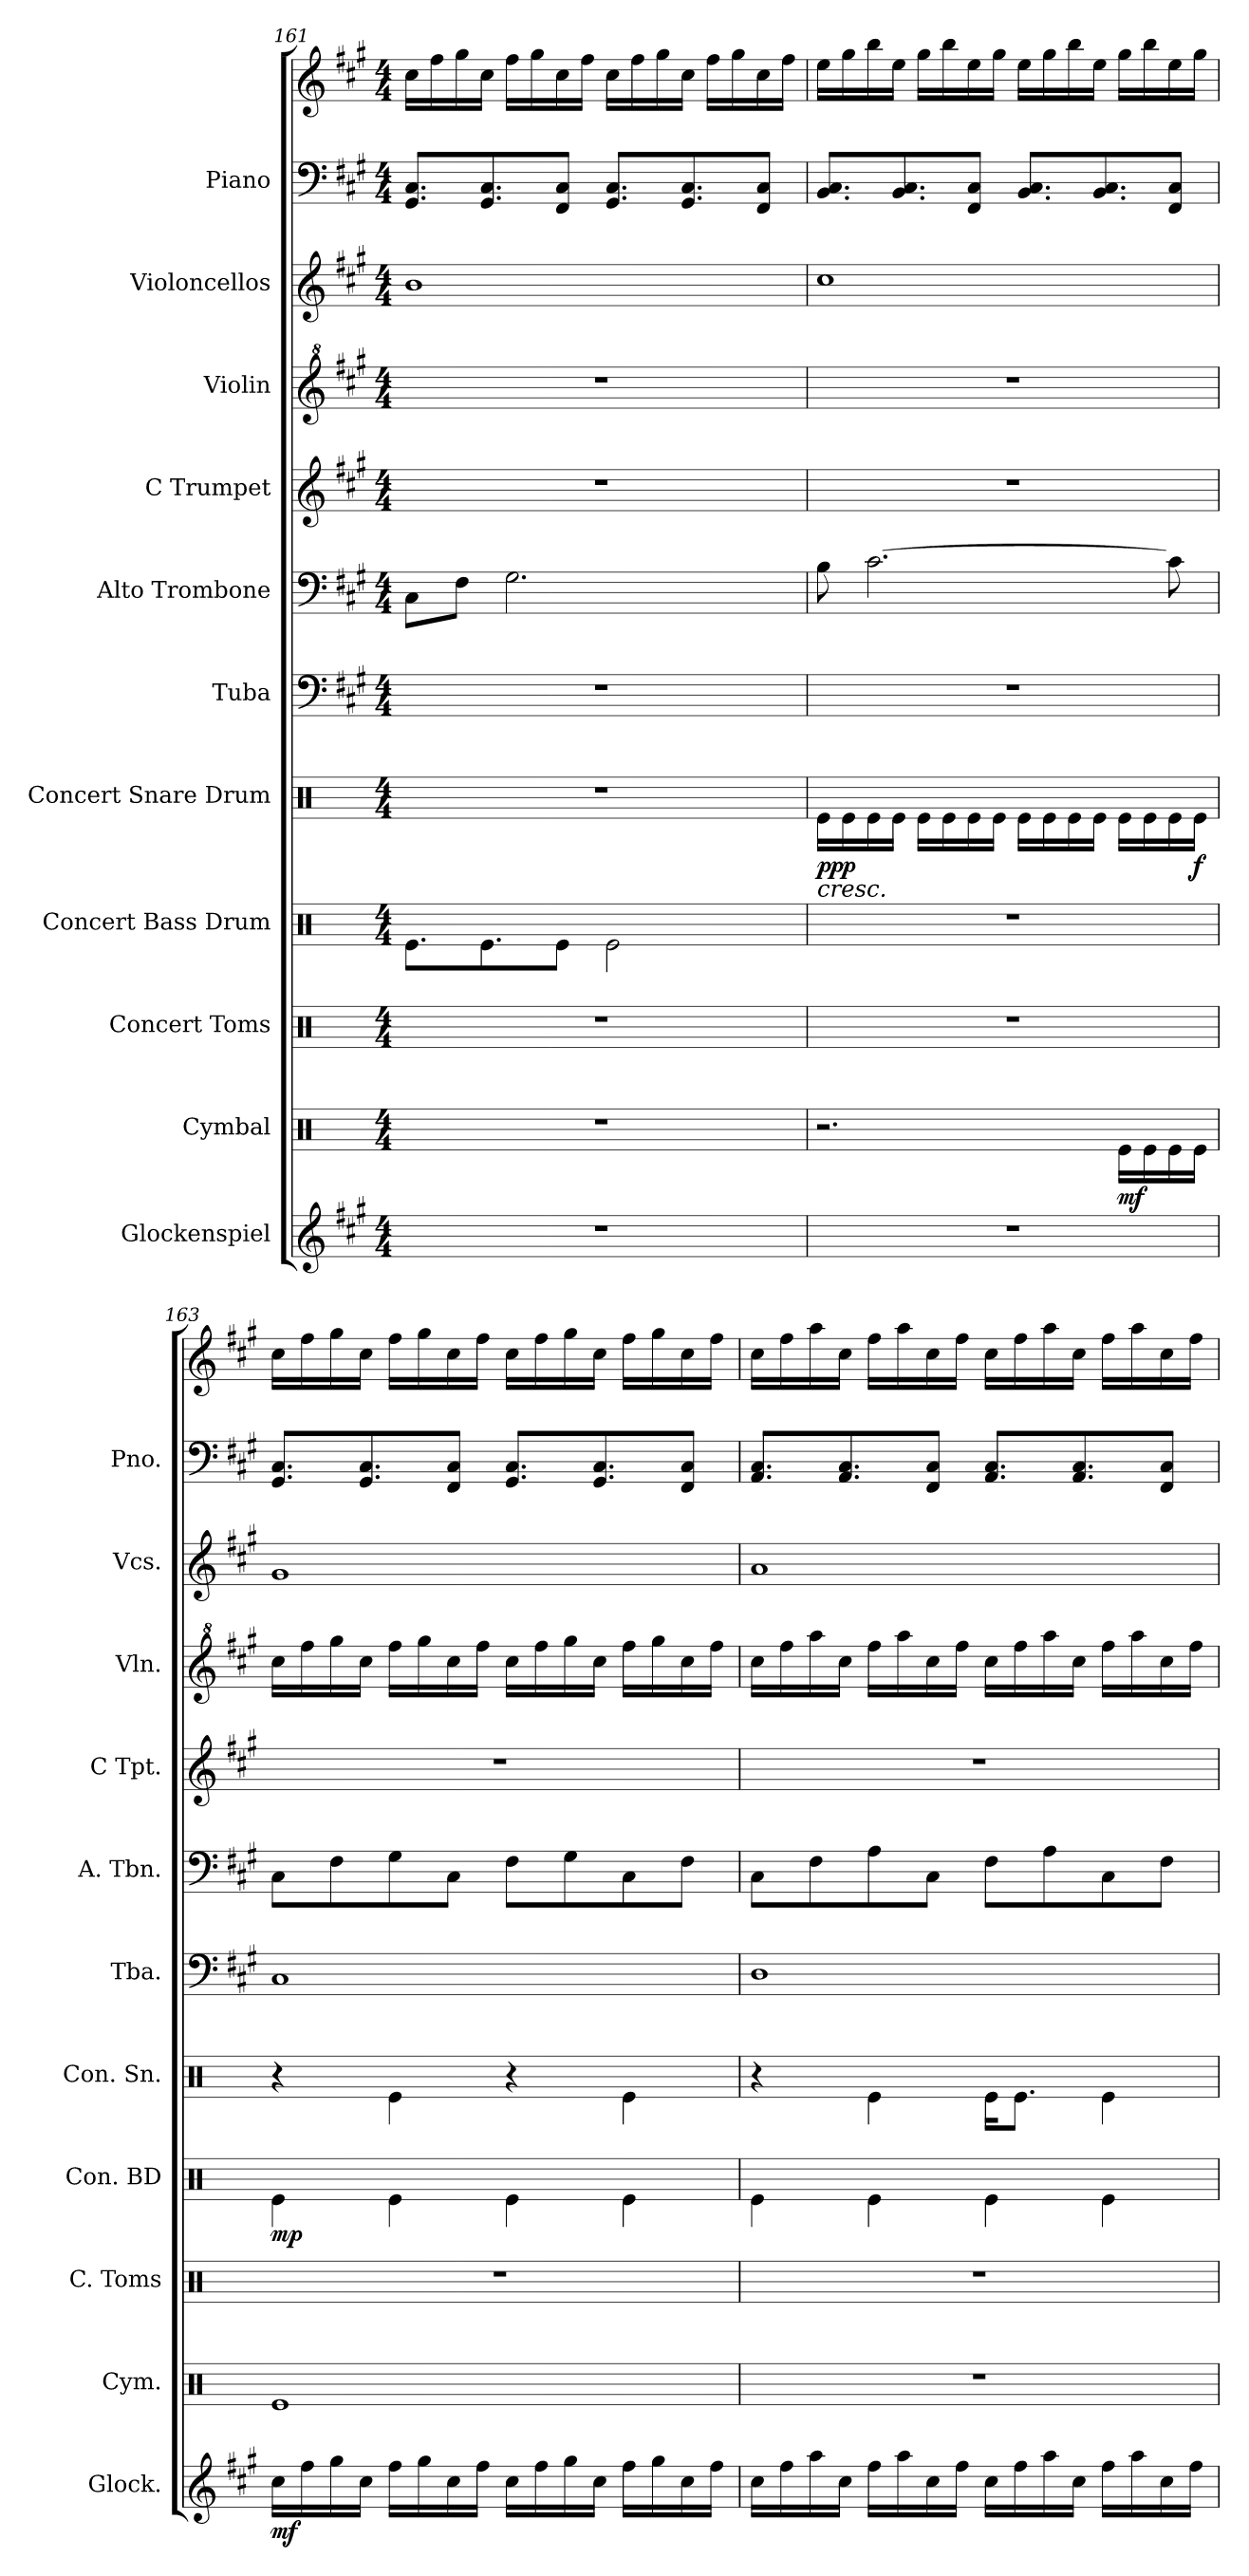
**kern	**dynam	**kern	**dynam	**kern	**kern	**dynam	**kern	**dynam	**kern	**kern	**kern	**kern	**kern	**kern	**kern
*part11	*part11	*part10	*part10	*part9	*part8	*part8	*part7	*part7	*part6	*part5	*part4	*part3	*part2	*part1	*part1
*staff12	*staff12	*staff11	*staff11	*staff10	*staff9	*staff9	*staff8	*staff8	*staff7	*staff6	*staff5	*staff4	*staff3	*staff2	*staff1
*I"Glockenspiel	*	*I"Cymbal	*	*I"Concert Toms	*I"Concert Bass Drum	*	*I"Concert Snare Drum	*	*I"Tuba	*I"Alto Trombone	*I"C Trumpet	*I"Violin	*I"Violoncellos	*I"Piano	*
*I'Glock.	*	*I'Cym.	*	*I'C. Toms	*I'Con. BD	*	*I'Con. Sn.	*	*I'Tba.	*I'A. Tbn.	*I'C Tpt.	*I'Vln.	*I'Vcs.	*I'Pno.	*
!!LO:PB:g=z
*clefG2	*	*clefX	*	*clefX	*clefX	*	*clefX	*	*clefF4	*clefF4	*clefG2	*clefG^2	*clefG2	*clefF4	*clefG2
*ITrd-14c-24	*	*	*	*	*	*	*	*	*	*	*	*	*	*	*
*k[f#c#g#]	*	*k[]	*	*k[]	*k[]	*	*k[]	*	*k[f#c#g#]	*k[f#c#g#]	*k[f#c#g#]	*k[f#c#g#]	*k[f#c#g#]	*k[f#c#g#]	*k[f#c#g#]
*M4/4	*	*M4/4	*	*M4/4	*M4/4	*	*M4/4	*	*M4/4	*M4/4	*M4/4	*M4/4	*M4/4	*M4/4	*M4/4
=161	=161	=161	=161	=161	=161	=161	=161	=161	=161	=161	=161	=161	=161	=161	=161
1r	.	1r	.	1r	8.Re\L	.	1r	.	1r	8C#\L	1r	1r	1b	8.GG#/ 8.C#/L	16cc#\LL
.	.	.	.	.	.	.	.	.	.	.	.	.	.	.	16ff#\
.	.	.	.	.	.	.	.	.	.	8F#\J	.	.	.	.	16gg#\
.	.	.	.	.	8.Re\	.	.	.	.	.	.	.	.	8.GG#/ 8.C#/	16cc#\JJ
.	.	.	.	.	.	.	.	.	.	2.G#\	.	.	.	.	16ff#\LL
.	.	.	.	.	.	.	.	.	.	.	.	.	.	.	16gg#\
.	.	.	.	.	8Re\J	.	.	.	.	.	.	.	.	8FF#/ 8C#/J	16cc#\
.	.	.	.	.	.	.	.	.	.	.	.	.	.	.	16ff#\JJ
.	.	.	.	.	2Re\	.	.	.	.	.	.	.	.	8.GG#/ 8.C#/L	16cc#\LL
.	.	.	.	.	.	.	.	.	.	.	.	.	.	.	16ff#\
.	.	.	.	.	.	.	.	.	.	.	.	.	.	.	16gg#\
.	.	.	.	.	.	.	.	.	.	.	.	.	.	8.GG#/ 8.C#/	16cc#\JJ
.	.	.	.	.	.	.	.	.	.	.	.	.	.	.	16ff#\LL
.	.	.	.	.	.	.	.	.	.	.	.	.	.	.	16gg#\
.	.	.	.	.	.	.	.	.	.	.	.	.	.	8FF#/ 8C#/J	16cc#\
.	.	.	.	.	.	.	.	.	.	.	.	.	.	.	16ff#\JJ
=162	=162	=162	=162	=162	=162	=162	=162	=162	=162	=162	=162	=162	=162	=162	=162
!	!	!	!	!	!	!	!	!LO:HP:b	!	!	!	!	!	!	!
!	!	!	!	!	!	!	!	!LO:DY:n=1:b	!	!	!	!	!	!	!
1r	.	2.r	.	1r	1r	.	16Re\LL	< ppp	1r	8B\	1r	1r	1cc#	8.BB/ 8.C#/L	16ee\LL
.	.	.	.	.	.	.	16Re\	.	.	.	.	.	.	.	16gg#\
.	.	.	.	.	.	.	16Re\	.	.	[2.c#\	.	.	.	.	16bb\
.	.	.	.	.	.	.	16Re\JJ	.	.	.	.	.	.	8.BB/ 8.C#/	16ee\JJ
.	.	.	.	.	.	.	16Re\LL	.	.	.	.	.	.	.	16gg#\LL
.	.	.	.	.	.	.	16Re\	.	.	.	.	.	.	.	16bb\
.	.	.	.	.	.	.	16Re\	.	.	.	.	.	.	8FF#/ 8C#/J	16ee\
.	.	.	.	.	.	.	16Re\JJ	.	.	.	.	.	.	.	16gg#\JJ
.	.	.	.	.	.	.	16Re\LL	.	.	.	.	.	.	8.BB/ 8.C#/L	16ee\LL
.	.	.	.	.	.	.	16Re\	.	.	.	.	.	.	.	16gg#\
.	.	.	.	.	.	.	16Re\	.	.	.	.	.	.	.	16bb\
.	.	.	.	.	.	.	16Re\JJ	.	.	.	.	.	.	8.BB/ 8.C#/	16ee\JJ
!	!	!	!LO:DY:b	!	!	!	!	!	!	!	!	!	!	!	!
.	.	16Re\LL	mf	.	.	.	16Re\LL	.	.	.	.	.	.	.	16gg#\LL
.	.	16Re\	.	.	.	.	16Re\	.	.	.	.	.	.	.	16bb\
.	.	16Re\	.	.	.	.	16Re\	.	.	8c#\]	.	.	.	8FF#/ 8C#/J	16ee\
!	!	!	!	!	!	!	!	!LO:DY:n=2:b	!	!	!	!	!	!	!
.	.	16Re\JJ	.	.	.	.	16Re\JJ	f	.	.	.	.	.	.	16gg#\JJ
.	.	.	.	.	.	.	.	[	.	.	.	.	.	.	.
!!LO:PB:g=z
=163	=163	=163	=163	=163	=163	=163	=163	=163	=163	=163	=163	=163	=163	=163	=163
!	!LO:DY:b	!	!	!	!	!LO:DY:b	!	!	!	!	!	!	!	!	!
16cccc#\LL	mf	1Re	.	1r	4Re\	mp	4r	.	1C#	8C#\L	1r	16ccc#\LL	1g#	8.GG#/ 8.C#/L	16cc#\LL
16ffff#\	.	.	.	.	.	.	.	.	.	.	.	16fff#\	.	.	16ff#\
16gggg#\	.	.	.	.	.	.	.	.	.	8F#\	.	16ggg#\	.	.	16gg#\
16cccc#\JJ	.	.	.	.	.	.	.	.	.	.	.	16ccc#\JJ	.	8.GG#/ 8.C#/	16cc#\JJ
16ffff#\LL	.	.	.	.	4Re\	.	4Re\	.	.	8G#\	.	16fff#\LL	.	.	16ff#\LL
16gggg#\	.	.	.	.	.	.	.	.	.	.	.	16ggg#\	.	.	16gg#\
16cccc#\	.	.	.	.	.	.	.	.	.	8C#\J	.	16ccc#\	.	8FF#/ 8C#/J	16cc#\
16ffff#\JJ	.	.	.	.	.	.	.	.	.	.	.	16fff#\JJ	.	.	16ff#\JJ
16cccc#\LL	.	.	.	.	4Re\	.	4r	.	.	8F#\L	.	16ccc#\LL	.	8.GG#/ 8.C#/L	16cc#\LL
16ffff#\	.	.	.	.	.	.	.	.	.	.	.	16fff#\	.	.	16ff#\
16gggg#\	.	.	.	.	.	.	.	.	.	8G#\	.	16ggg#\	.	.	16gg#\
16cccc#\JJ	.	.	.	.	.	.	.	.	.	.	.	16ccc#\JJ	.	8.GG#/ 8.C#/	16cc#\JJ
16ffff#\LL	.	.	.	.	4Re\	.	4Re\	.	.	8C#\	.	16fff#\LL	.	.	16ff#\LL
16gggg#\	.	.	.	.	.	.	.	.	.	.	.	16ggg#\	.	.	16gg#\
16cccc#\	.	.	.	.	.	.	.	.	.	8F#\J	.	16ccc#\	.	8FF#/ 8C#/J	16cc#\
16ffff#\JJ	.	.	.	.	.	.	.	.	.	.	.	16fff#\JJ	.	.	16ff#\JJ
=164	=164	=164	=164	=164	=164	=164	=164	=164	=164	=164	=164	=164	=164	=164	=164
16cccc#\LL	.	1r	.	1r	4Re\	.	4r	.	1D	8C#\L	1r	16ccc#\LL	1a	8.AA/ 8.C#/L	16cc#\LL
16ffff#\	.	.	.	.	.	.	.	.	.	.	.	16fff#\	.	.	16ff#\
16aaaa\	.	.	.	.	.	.	.	.	.	8F#\	.	16aaa\	.	.	16aa\
16cccc#\JJ	.	.	.	.	.	.	.	.	.	.	.	16ccc#\JJ	.	8.AA/ 8.C#/	16cc#\JJ
16ffff#\LL	.	.	.	.	4Re\	.	4Re\	.	.	8A\	.	16fff#\LL	.	.	16ff#\LL
16aaaa\	.	.	.	.	.	.	.	.	.	.	.	16aaa\	.	.	16aa\
16cccc#\	.	.	.	.	.	.	.	.	.	8C#\J	.	16ccc#\	.	8FF#/ 8C#/J	16cc#\
16ffff#\JJ	.	.	.	.	.	.	.	.	.	.	.	16fff#\JJ	.	.	16ff#\JJ
16cccc#\LL	.	.	.	.	4Re\	.	16Re\KL	.	.	8F#\L	.	16ccc#\LL	.	8.AA/ 8.C#/L	16cc#\LL
16ffff#\	.	.	.	.	.	.	8.Re\J	.	.	.	.	16fff#\	.	.	16ff#\
16aaaa\	.	.	.	.	.	.	.	.	.	8A\	.	16aaa\	.	.	16aa\
16cccc#\JJ	.	.	.	.	.	.	.	.	.	.	.	16ccc#\JJ	.	8.AA/ 8.C#/	16cc#\JJ
16ffff#\LL	.	.	.	.	4Re\	.	4Re\	.	.	8C#\	.	16fff#\LL	.	.	16ff#\LL
16aaaa\	.	.	.	.	.	.	.	.	.	.	.	16aaa\	.	.	16aa\
16cccc#\	.	.	.	.	.	.	.	.	.	8F#\J	.	16ccc#\	.	8FF#/ 8C#/J	16cc#\
16ffff#\JJ	.	.	.	.	.	.	.	.	.	.	.	16fff#\JJ	.	.	16ff#\JJ
=	=	=	=	=	=	=	=	=	=	=	=	=	=	=	=
*-	*-	*-	*-	*-	*-	*-	*-	*-	*-	*-	*-	*-	*-	*-	*-
